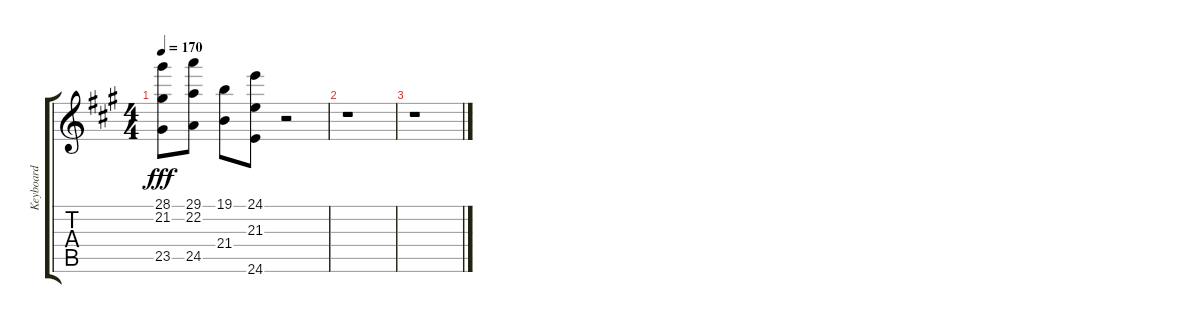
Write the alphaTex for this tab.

\track ("Keyboard" "Keyboard") {instrument stringensemble1}
\staff {score tabs}
\tuning (E4 B3 G3 D3 A2 E2) {hide}
\ts (4 4)
\tempo 170
\clef g2
\ks a
(28.1 21.2 23.5).8{dy fff} (29.1 22.2 24.5).8 (19.1 21.4).8 (24.1 21.3 24.6).8 r.2 |
r.1 |
r.1
